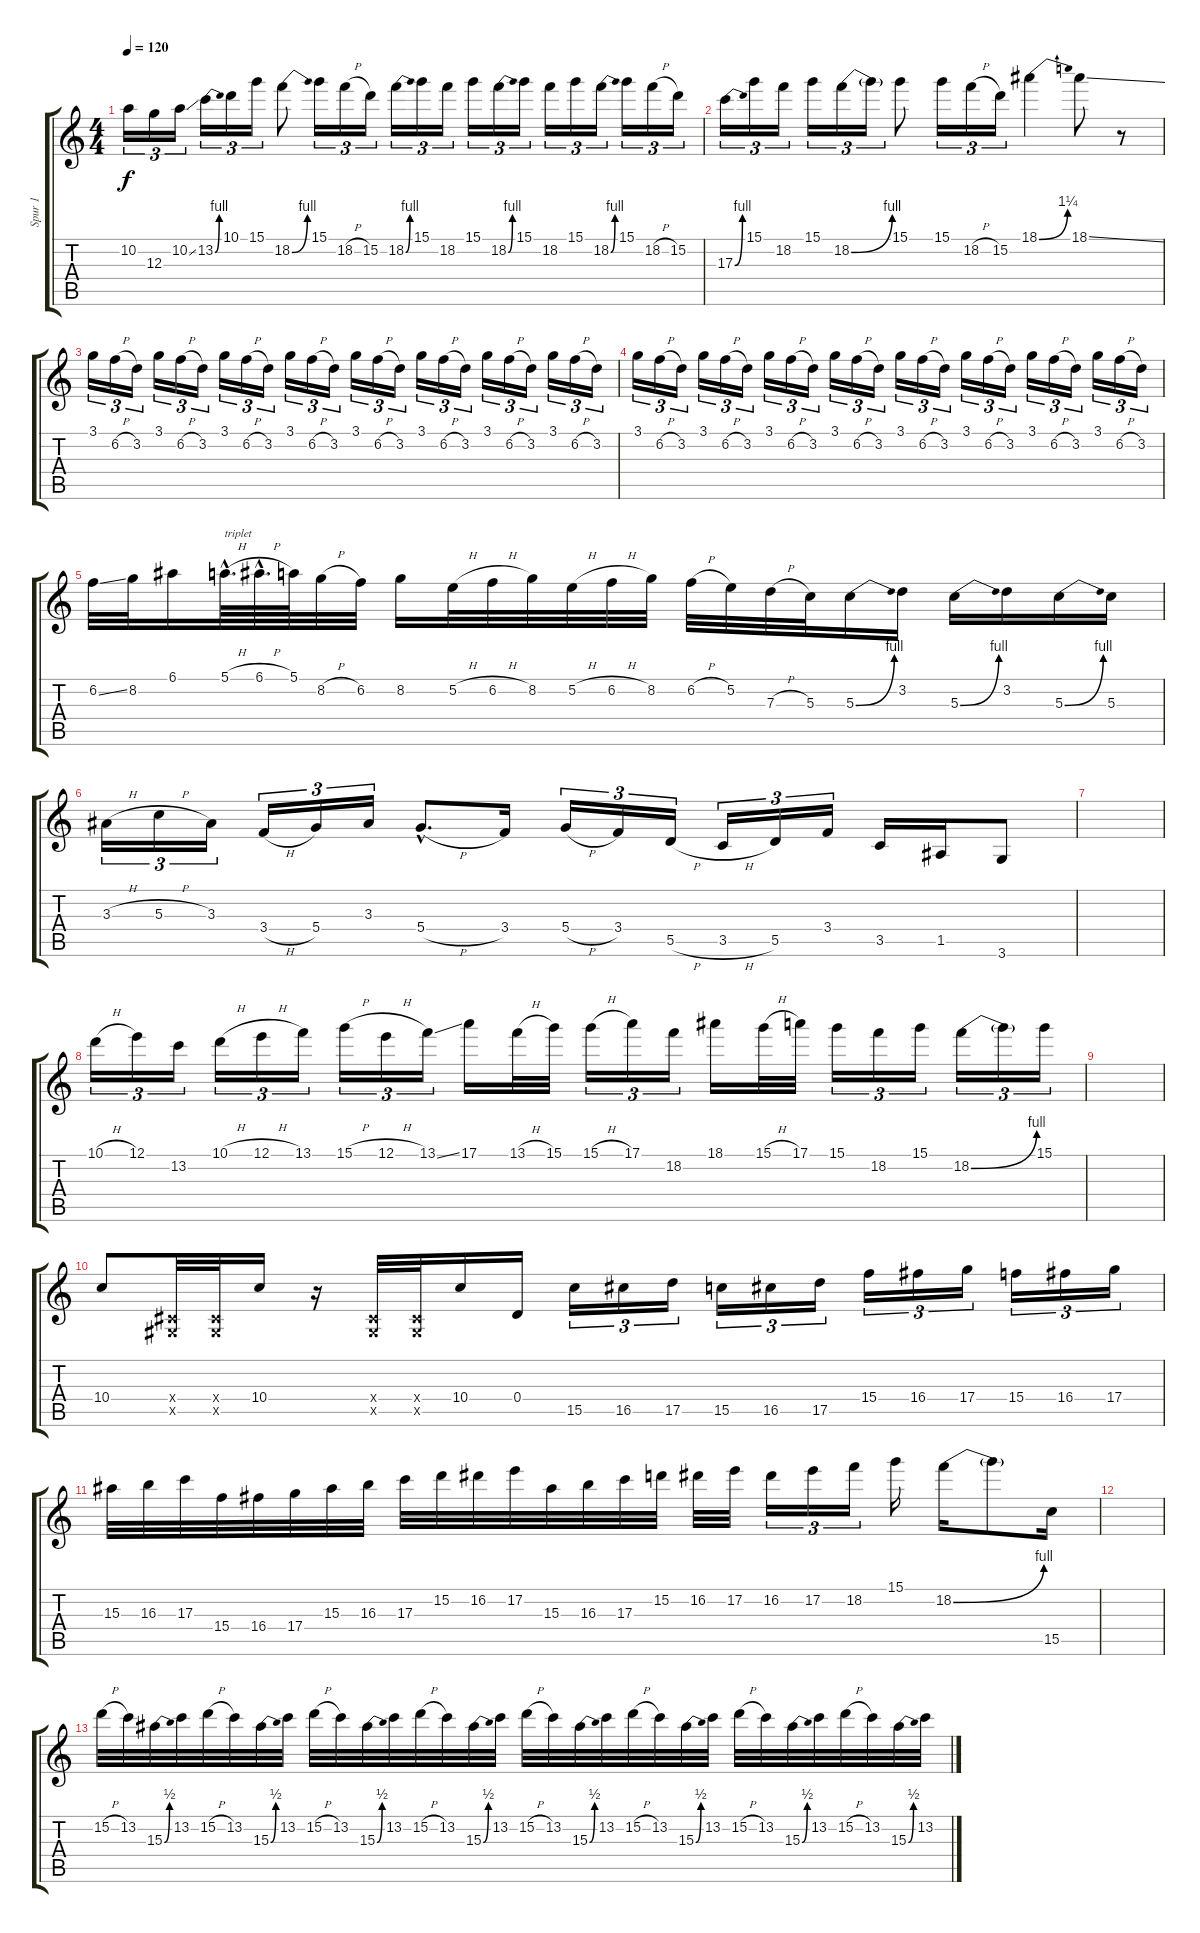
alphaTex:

\track ("Spur 1" "Spur 1") {instrument acousticguitarnylon}
\staff {score tabs}
\tuning (E4 B3 G3 D3 A2 E2) {hide}
\ts (4 4)
\tempo 120
\clef g2
\ks c
10.2.16{tu (3 2) dy f instrument acousticguitarnylon} 12.3.16{tu (3 2)} 10.2{ss}.16{tu (3 2)} 13.2{be (bend 0 0 60 4)}.16{tu (3 2)} 10.1.16{tu (3 2)} 15.1.16{tu (3 2)} 18.2{be (bend 0 0 60 4)}.8 15.1.16{tu (3 2)} 18.2{h}.16{tu (3 2)} 15.2.16{tu (3 2)} 18.2{be (bend 0 0 60 4)}.16{tu (3 2)} 15.1.16{tu (3 2)} 18.2.16{tu (3 2)} 15.1.16{tu (3 2)} 18.2{be (bend 0 0 60 4)}.16{tu (3 2)} 15.1.16{tu (3 2)} 18.2.16{tu (3 2)} 15.1.16{tu (3 2)} 18.2{be (bend 0 0 60 4)}.16{tu (3 2)} 15.1.16{tu (3 2)} 18.2{h}.16{tu (3 2)} 15.2.16{tu (3 2)} |
17.3{be (bend 0 0 60 4)}.16{tu (3 2)} 15.1.16{tu (3 2)} 18.2.16{tu (3 2)} 15.1.16{tu (3 2)} 18.2{be (bend 0 0 60 4)}.16{tu (3 2)} 18.2{t}.16{tu (3 2)} 15.1.8 15.1.16{tu (3 2)} 18.2{h}.16{tu (3 2)} 15.2.16{tu (3 2)} 18.1{be (bend 0 0 60 5)}.4 18.1{ss}.8 r.8 |
3.1.16{tu (3 2)} 6.2{h}.16{tu (3 2)} 3.2.16{tu (3 2)} 3.1.16{tu (3 2)} 6.2{h}.16{tu (3 2)} 3.2.16{tu (3 2)} 3.1.16{tu (3 2)} 6.2{h}.16{tu (3 2)} 3.2.16{tu (3 2)} 3.1.16{tu (3 2)} 6.2{h}.16{tu (3 2)} 3.2.16{tu (3 2)} 3.1.16{tu (3 2)} 6.2{h}.16{tu (3 2)} 3.2.16{tu (3 2)} 3.1.16{tu (3 2)} 6.2{h}.16{tu (3 2)} 3.2.16{tu (3 2)} 3.1.16{tu (3 2)} 6.2{h}.16{tu (3 2)} 3.2.16{tu (3 2)} 3.1.16{tu (3 2)} 6.2{h}.16{tu (3 2)} 3.2.16{tu (3 2)} |
3.1.16{tu (3 2)} 6.2{h}.16{tu (3 2)} 3.2.16{tu (3 2)} 3.1.16{tu (3 2)} 6.2{h}.16{tu (3 2)} 3.2.16{tu (3 2)} 3.1.16{tu (3 2)} 6.2{h}.16{tu (3 2)} 3.2.16{tu (3 2)} 3.1.16{tu (3 2)} 6.2{h}.16{tu (3 2)} 3.2.16{tu (3 2)} 3.1.16{tu (3 2)} 6.2{h}.16{tu (3 2)} 3.2.16{tu (3 2)} 3.1.16{tu (3 2)} 6.2{h}.16{tu (3 2)} 3.2.16{tu (3 2)} 3.1.16{tu (3 2)} 6.2{h}.16{tu (3 2)} 3.2.16{tu (3 2)} 3.1.16{tu (3 2)} 6.2{h}.16{tu (3 2)} 3.2.16{tu (3 2)} |
6.2{ss}.32 8.2.32 6.1.16 5.1{h hac}.64{d txt "triplet"} 6.1{h hac}.64{d} 5.1.64 8.2{h}.32 6.2.32 8.2.16 5.2{h}.32 6.2{h}.32 8.2.32 5.2{h}.32 6.2{h}.32 8.2.32 6.2{h}.32 5.2.32 7.3{h}.32 5.3.32 5.3{be (bend 0 0 60 4)}.16 3.2.16 5.3{be (bend 0 0 60 4)}.16 3.2.16 5.3{be (bend 0 0 60 4)}.16 5.3.16 |
3.3{h}.16{tu (3 2)} 5.3{h}.16{tu (3 2)} 3.3.16{tu (3 2)} 3.4{h}.16{tu (3 2)} 5.4.16{tu (3 2)} 3.3.16{tu (3 2)} 5.4{h hac}.8{d} 3.4.16 5.4{h}.16{tu (3 2)} 3.4.16{tu (3 2)} 5.5{h}.16{tu (3 2)} 3.5{h}.16{tu (3 2)} 5.5.16{tu (3 2)} 3.4.16{tu (3 2)} 3.5.16 1.5.16 3.6.8 |
|
10.1{h}.16{tu (3 2)} 12.1.16{tu (3 2)} 13.2.16{tu (3 2)} 10.1{h}.16{tu (3 2)} 12.1{h}.16{tu (3 2)} 13.1.16{tu (3 2)} 15.1{h}.16{tu (3 2)} 12.1{h}.16{tu (3 2)} 13.1{ss}.16{tu (3 2)} 17.1.16 13.1{h}.32 15.1.32 15.1{h}.16{tu (3 2)} 17.1.16{tu (3 2)} 18.2.16{tu (3 2)} 18.1.16 15.1{h}.32 17.1.32 15.1.16{tu (3 2)} 18.2.16{tu (3 2)} 15.1.16{tu (3 2)} 18.2{be (bend 0 0 60 4)}.16{tu (3 2)} 18.2{t}.16{tu (3 2)} 15.1.16{tu (3 2)} |
|
10.4.8 (-1.4{x} -1.5{x}).32 (-1.4{x} -1.5{x}).32 10.4.16 r.16 (-1.4{x} -1.5{x}).32 (-1.4{x} -1.5{x}).32 10.4.16 0.4.16 15.5.16{tu (3 2)} 16.5.16{tu (3 2)} 17.5.16{tu (3 2)} 15.5.16{tu (3 2)} 16.5.16{tu (3 2)} 17.5.16{tu (3 2)} 15.4.16{tu (3 2)} 16.4.16{tu (3 2)} 17.4.16{tu (3 2)} 15.4.16{tu (3 2)} 16.4.16{tu (3 2)} 17.4.16{tu (3 2)} |
15.3.32 16.3.32 17.3.32 15.4.32 16.4.32 17.4.32 15.3.32 16.3.32 17.3.32 15.2.32 16.2.32 17.2.32 15.3.32 16.3.32 17.3.32 15.2.32 16.2.32 17.2.32 16.2.16{tu (3 2)} 17.2.16{tu (3 2)} 18.2.16{tu (3 2)} 15.1.16 18.2{be (bend 0 0 60 4)}.16 18.2{t}.8 15.5.16 |
|
15.2{h}.32 13.2.32 15.3{be (bend 0 0 60 2)}.32 13.2.32 15.2{h}.32 13.2.32 15.3{be (bend 0 0 60 2)}.32 13.2.32 15.2{h}.32 13.2.32 15.3{be (bend 0 0 60 2)}.32 13.2.32 15.2{h}.32 13.2.32 15.3{be (bend 0 0 60 2)}.32 13.2.32 15.2{h}.32 13.2.32 15.3{be (bend 0 0 60 2)}.32 13.2.32 15.2{h}.32 13.2.32 15.3{be (bend 0 0 60 2)}.32 13.2.32 15.2{h}.32 13.2.32 15.3{be (bend 0 0 60 2)}.32 13.2.32 15.2{h}.32 13.2.32 15.3{be (bend 0 0 60 2)}.32 13.2.32
